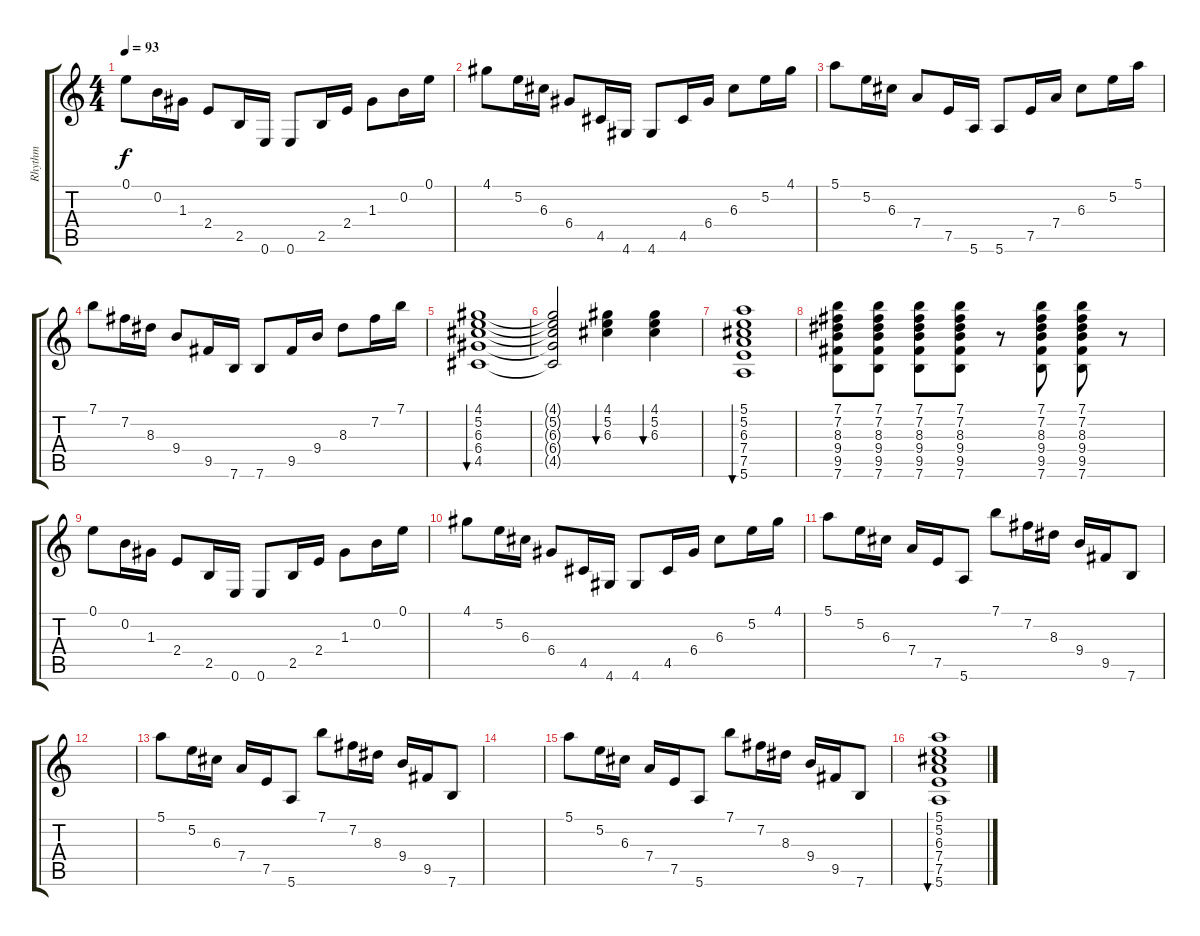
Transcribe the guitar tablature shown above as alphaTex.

\track ("Rhythm" "Rhythm") {instrument acousticguitarsteel}
\staff {score tabs}
\tuning (E4 B3 G3 D3 A2 E2) {hide}
\ts (4 4)
\tempo 93
\clef g2
\ks c
0.1.8{dy f} 0.2.16 1.3.16 2.4.8 2.5.16 0.6.16 0.6.8 2.5.16 2.4.16 1.3.8 0.2.16 0.1.16 |
4.1.8 5.2.16 6.3.16 6.4.8 4.5.16 4.6.16 4.6.8 4.5.16 6.4.16 6.3.8 5.2.16 4.1.16 |
5.1.8 5.2.16 6.3.16 7.4.8 7.5.16 5.6.16 5.6.8 7.5.16 7.4.16 6.3.8 5.2.16 5.1.16 |
7.1.8 7.2.16 8.3.16 9.4.8 9.5.16 7.6.16 7.6.8 9.5.16 9.4.16 8.3.8 7.2.16 7.1.16 |
(4.1 5.2 6.3 6.4 4.5).1{bu 240} |
(4.1{t} 5.2{t} 6.3{t} 6.4{t} 4.5{t}).2 (4.1 5.2 6.3).4{bu 240} (4.1 5.2 6.3).4{bu 240} |
(5.1 5.2 6.3 7.4 7.5 5.6).1{bu 240} |
(7.1 7.2 8.3 9.4 9.5 7.6).8 (7.1 7.2 8.3 9.4 9.5 7.6).8 (7.1 7.2 8.3 9.4 9.5 7.6).8 (7.1 7.2 8.3 9.4 9.5 7.6).8 r.8 (7.1 7.2 8.3 9.4 9.5 7.6).8 (7.1 7.2 8.3 9.4 9.5 7.6).8 r.8 |
0.1.8 0.2.16 1.3.16 2.4.8 2.5.16 0.6.16 0.6.8 2.5.16 2.4.16 1.3.8 0.2.16 0.1.16 |
4.1.8 5.2.16 6.3.16 6.4.8 4.5.16 4.6.16 4.6.8 4.5.16 6.4.16 6.3.8 5.2.16 4.1.16 |
5.1.8 5.2.16 6.3.16 7.4.16 7.5.16 5.6.8 7.1.8 7.2.16 8.3.16 9.4.16 9.5.16 7.6.8 |
|
5.1.8 5.2.16 6.3.16 7.4.16 7.5.16 5.6.8 7.1.8 7.2.16 8.3.16 9.4.16 9.5.16 7.6.8 |
|
5.1.8 5.2.16 6.3.16 7.4.16 7.5.16 5.6.8 7.1.8 7.2.16 8.3.16 9.4.16 9.5.16 7.6.8 |
(5.1 5.2 6.3 7.4 7.5 5.6).1{bu 240}
